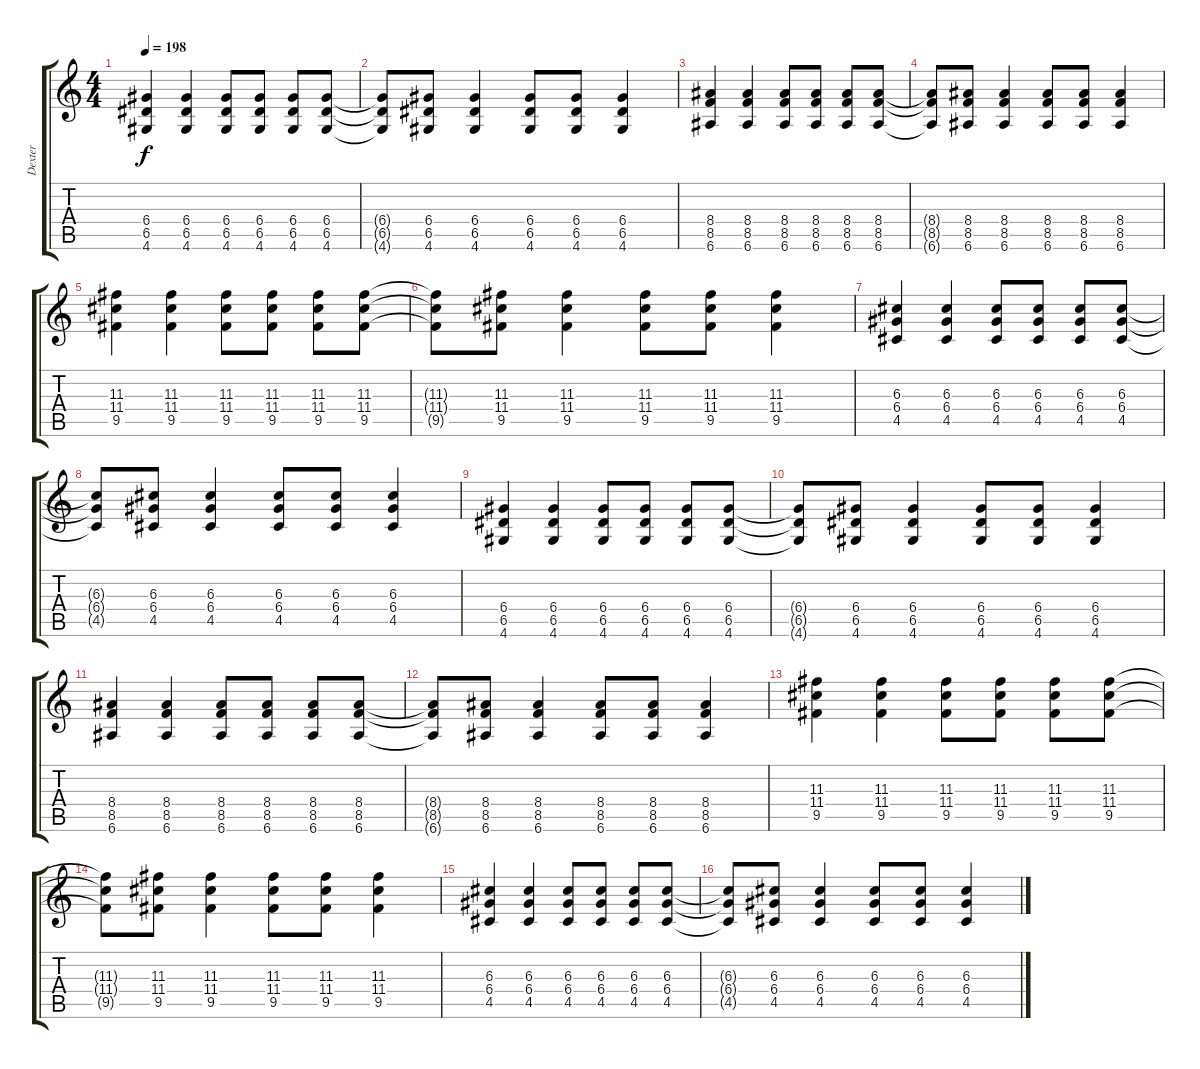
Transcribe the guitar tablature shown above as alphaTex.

\track ("Dexter" "Dexter") {instrument overdrivenguitar}
\staff {score tabs}
\tuning (E4 B3 G3 D3 A2 E2) {hide}
\ts (4 4)
\tempo 198
\clef g2
\ks c
(6.4 6.5 4.6).4{dy f} (6.4 6.5 4.6).4 (6.4 6.5 4.6).8 (6.4 6.5 4.6).8 (6.4 6.5 4.6).8 (6.4 6.5 4.6).8 |
(6.4{t} 6.5{t} 4.6{t}).8 (6.4 6.5 4.6).8 (6.4 6.5 4.6).4 (6.4 6.5 4.6).8 (6.4 6.5 4.6).8 (6.4 6.5 4.6).4 |
(8.4 8.5 6.6).4 (8.4 8.5 6.6).4 (8.4 8.5 6.6).8 (8.4 8.5 6.6).8 (8.4 8.5 6.6).8 (8.4 8.5 6.6).8 |
(8.4{t} 8.5{t} 6.6{t}).8 (8.4 8.5 6.6).8 (8.4 8.5 6.6).4 (8.4 8.5 6.6).8 (8.4 8.5 6.6).8 (8.4 8.5 6.6).4 |
(11.3 11.4 9.5).4 (11.3 11.4 9.5).4 (11.3 11.4 9.5).8 (11.3 11.4 9.5).8 (11.3 11.4 9.5).8 (11.3 11.4 9.5).8 |
(11.3{t} 11.4{t} 9.5{t}).8 (11.3 11.4 9.5).8 (11.3 11.4 9.5).4 (11.3 11.4 9.5).8 (11.3 11.4 9.5).8 (11.3 11.4 9.5).4 |
(6.3 6.4 4.5).4 (6.3 6.4 4.5).4 (6.3 6.4 4.5).8 (6.3 6.4 4.5).8 (6.3 6.4 4.5).8 (6.3 6.4 4.5).8 |
(6.3{t} 6.4{t} 4.5{t}).8 (6.3 6.4 4.5).8 (6.3 6.4 4.5).4 (6.3 6.4 4.5).8 (6.3 6.4 4.5).8 (6.3 6.4 4.5).4 |
(6.4 6.5 4.6).4 (6.4 6.5 4.6).4 (6.4 6.5 4.6).8 (6.4 6.5 4.6).8 (6.4 6.5 4.6).8 (6.4 6.5 4.6).8 |
(6.4{t} 6.5{t} 4.6{t}).8 (6.4 6.5 4.6).8 (6.4 6.5 4.6).4 (6.4 6.5 4.6).8 (6.4 6.5 4.6).8 (6.4 6.5 4.6).4 |
(8.4 8.5 6.6).4 (8.4 8.5 6.6).4 (8.4 8.5 6.6).8 (8.4 8.5 6.6).8 (8.4 8.5 6.6).8 (8.4 8.5 6.6).8 |
(8.4{t} 8.5{t} 6.6{t}).8 (8.4 8.5 6.6).8 (8.4 8.5 6.6).4 (8.4 8.5 6.6).8 (8.4 8.5 6.6).8 (8.4 8.5 6.6).4 |
(11.3 11.4 9.5).4 (11.3 11.4 9.5).4 (11.3 11.4 9.5).8 (11.3 11.4 9.5).8 (11.3 11.4 9.5).8 (11.3 11.4 9.5).8 |
(11.3{t} 11.4{t} 9.5{t}).8 (11.3 11.4 9.5).8 (11.3 11.4 9.5).4 (11.3 11.4 9.5).8 (11.3 11.4 9.5).8 (11.3 11.4 9.5).4 |
(6.3 6.4 4.5).4 (6.3 6.4 4.5).4 (6.3 6.4 4.5).8 (6.3 6.4 4.5).8 (6.3 6.4 4.5).8 (6.3 6.4 4.5).8 |
(6.3{t} 6.4{t} 4.5{t}).8 (6.3 6.4 4.5).8 (6.3 6.4 4.5).4 (6.3 6.4 4.5).8 (6.3 6.4 4.5).8 (6.3 6.4 4.5).4
